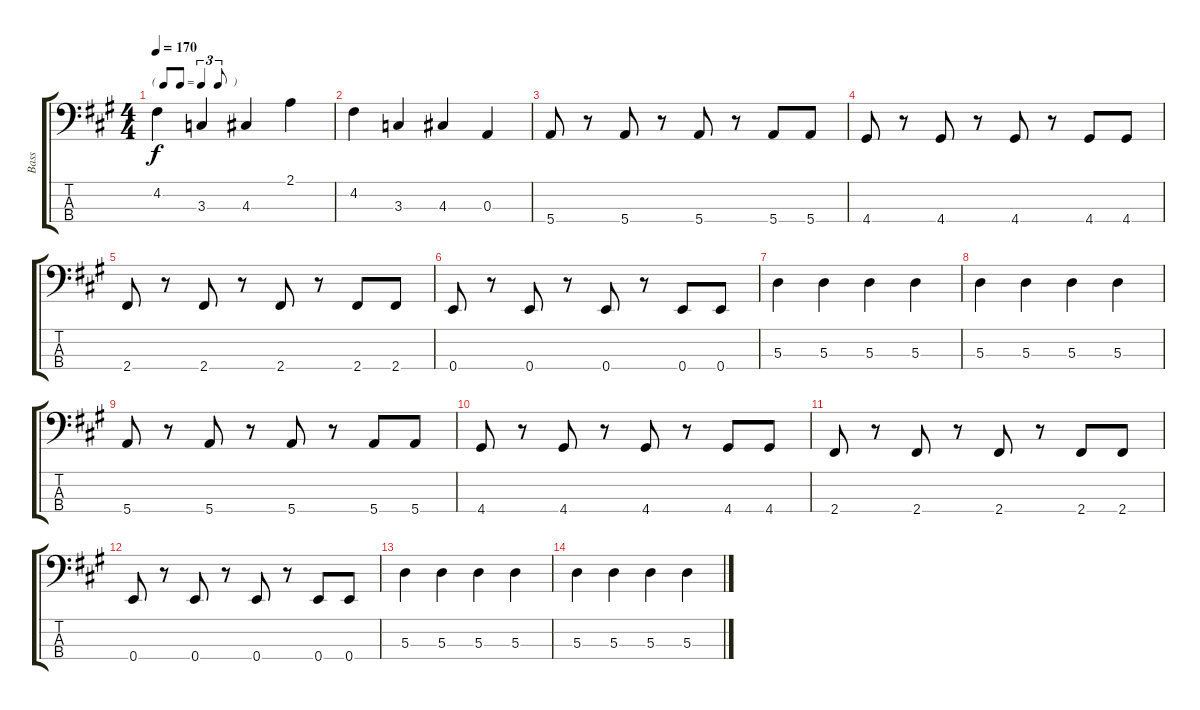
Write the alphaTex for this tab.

\track ("Bass" "Bass") {instrument electricbassfinger}
\staff {score tabs}
\tuning (G2 D2 A1 E1) {hide}
\ts (4 4)
\tf triplet8th
\tempo 170
\clef f4
\ks a
4.2.4{dy f} 3.3.4 4.3.4 2.1.4 |
4.2.4 3.3.4 4.3.4 0.3.4 |
5.4.8 r.8 5.4.8 r.8 5.4.8 r.8 5.4.8 5.4.8 |
4.4.8 r.8 4.4.8 r.8 4.4.8 r.8 4.4.8 4.4.8 |
2.4.8 r.8 2.4.8 r.8 2.4.8 r.8 2.4.8 2.4.8 |
0.4.8 r.8 0.4.8 r.8 0.4.8 r.8 0.4.8 0.4.8 |
5.3.4 5.3.4 5.3.4 5.3.4 |
5.3.4 5.3.4 5.3.4 5.3.4 |
5.4.8 r.8 5.4.8 r.8 5.4.8 r.8 5.4.8 5.4.8 |
4.4.8 r.8 4.4.8 r.8 4.4.8 r.8 4.4.8 4.4.8 |
2.4.8 r.8 2.4.8 r.8 2.4.8 r.8 2.4.8 2.4.8 |
0.4.8 r.8 0.4.8 r.8 0.4.8 r.8 0.4.8 0.4.8 |
5.3.4 5.3.4 5.3.4 5.3.4 |
5.3.4 5.3.4 5.3.4 5.3.4
